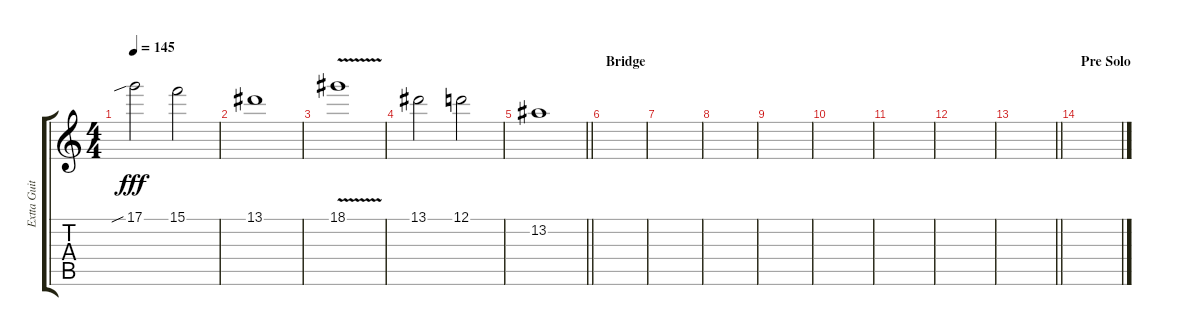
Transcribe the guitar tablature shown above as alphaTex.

\track ("Extta Guitar 1" "Extta Guit") {instrument distortionguitar}
\staff {score tabs}
\tuning (D4 A3 F3 C3 G2 C2) {hide}
\ts (4 4)
\tempo 145
\clef g2
\ks c
17.1{sib}.2{dy fff} 15.1.2 |
13.1.1 |
18.1{v}.1 |
13.1.2 12.1.2 |
\barLineRight lightlight
13.2.1 |
\section ("" "Bridge")
|
|
|
|
|
|
|
\barLineRight lightlight
|
\section ("" "Pre Solo")
